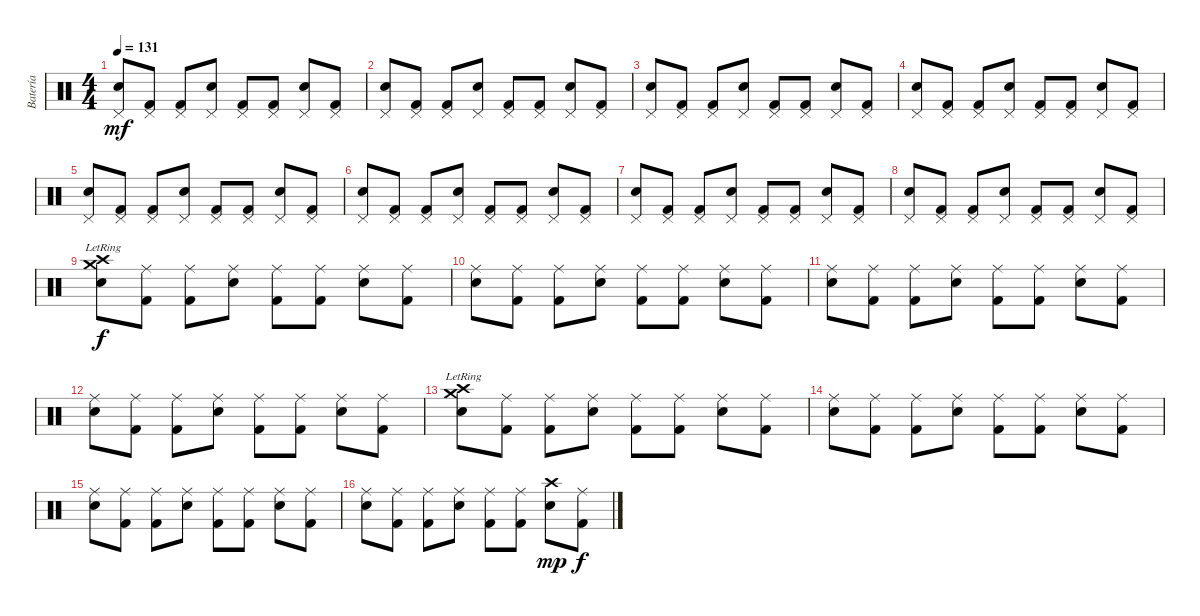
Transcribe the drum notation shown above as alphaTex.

\track ("Batería" "Batería") {instrument percussion}
\staff {score}
\articulation defaults
\ts (4 4)
\tempo 131
\clef neutral
\ks c
("Pedal Hi-Hat (hit)" "Snare (hit) 2").8{dy mf} ("Pedal Hi-Hat (hit)" "Kick (hit) 2").8 ("Pedal Hi-Hat (hit)" "Kick (hit) 2").8 ("Pedal Hi-Hat (hit)" "Snare (hit) 2").8 ("Pedal Hi-Hat (hit)" "Kick (hit) 2").8 ("Pedal Hi-Hat (hit)" "Kick (hit) 2").8 ("Pedal Hi-Hat (hit)" "Snare (hit) 2").8 ("Pedal Hi-Hat (hit)" "Kick (hit) 2").8 |
("Pedal Hi-Hat (hit)" "Snare (hit) 2").8 ("Pedal Hi-Hat (hit)" "Kick (hit) 2").8 ("Pedal Hi-Hat (hit)" "Kick (hit) 2").8 ("Pedal Hi-Hat (hit)" "Snare (hit) 2").8 ("Pedal Hi-Hat (hit)" "Kick (hit) 2").8 ("Pedal Hi-Hat (hit)" "Kick (hit) 2").8 ("Pedal Hi-Hat (hit)" "Snare (hit) 2").8 ("Pedal Hi-Hat (hit)" "Kick (hit) 2").8 |
("Pedal Hi-Hat (hit)" "Snare (hit) 2").8 ("Pedal Hi-Hat (hit)" "Kick (hit) 2").8 ("Pedal Hi-Hat (hit)" "Kick (hit) 2").8 ("Pedal Hi-Hat (hit)" "Snare (hit) 2").8 ("Pedal Hi-Hat (hit)" "Kick (hit) 2").8 ("Pedal Hi-Hat (hit)" "Kick (hit) 2").8 ("Pedal Hi-Hat (hit)" "Snare (hit) 2").8 ("Pedal Hi-Hat (hit)" "Kick (hit) 2").8 |
("Pedal Hi-Hat (hit)" "Snare (hit) 2").8 ("Pedal Hi-Hat (hit)" "Kick (hit) 2").8 ("Pedal Hi-Hat (hit)" "Kick (hit) 2").8 ("Pedal Hi-Hat (hit)" "Snare (hit) 2").8 ("Pedal Hi-Hat (hit)" "Kick (hit) 2").8 ("Pedal Hi-Hat (hit)" "Kick (hit) 2").8 ("Pedal Hi-Hat (hit)" "Snare (hit) 2").8 ("Pedal Hi-Hat (hit)" "Kick (hit) 2").8 |
("Pedal Hi-Hat (hit)" "Snare (hit) 2").8 ("Pedal Hi-Hat (hit)" "Kick (hit) 2").8 ("Pedal Hi-Hat (hit)" "Kick (hit) 2").8 ("Pedal Hi-Hat (hit)" "Snare (hit) 2").8 ("Pedal Hi-Hat (hit)" "Kick (hit) 2").8 ("Pedal Hi-Hat (hit)" "Kick (hit) 2").8 ("Pedal Hi-Hat (hit)" "Snare (hit) 2").8 ("Pedal Hi-Hat (hit)" "Kick (hit) 2").8 |
("Pedal Hi-Hat (hit)" "Snare (hit) 2").8 ("Pedal Hi-Hat (hit)" "Kick (hit) 2").8 ("Pedal Hi-Hat (hit)" "Kick (hit) 2").8 ("Pedal Hi-Hat (hit)" "Snare (hit) 2").8 ("Pedal Hi-Hat (hit)" "Kick (hit) 2").8 ("Pedal Hi-Hat (hit)" "Kick (hit) 2").8 ("Pedal Hi-Hat (hit)" "Snare (hit) 2").8 ("Pedal Hi-Hat (hit)" "Kick (hit) 2").8 |
("Pedal Hi-Hat (hit)" "Snare (hit) 2").8 ("Pedal Hi-Hat (hit)" "Kick (hit) 2").8 ("Pedal Hi-Hat (hit)" "Kick (hit) 2").8 ("Pedal Hi-Hat (hit)" "Snare (hit) 2").8 ("Pedal Hi-Hat (hit)" "Kick (hit) 2").8 ("Pedal Hi-Hat (hit)" "Kick (hit) 2").8 ("Pedal Hi-Hat (hit)" "Snare (hit) 2").8 ("Pedal Hi-Hat (hit)" "Kick (hit) 2").8 |
("Pedal Hi-Hat (hit)" "Snare (hit) 2").8 ("Pedal Hi-Hat (hit)" "Kick (hit) 2").8 ("Pedal Hi-Hat (hit)" "Kick (hit) 2").8 ("Pedal Hi-Hat (hit)" "Snare (hit) 2").8 ("Pedal Hi-Hat (hit)" "Kick (hit) 2").8 ("Pedal Hi-Hat (hit)" "Kick (hit) 2").8 ("Pedal Hi-Hat (hit)" "Snare (hit) 2").8 ("Pedal Hi-Hat (hit)" "Kick (hit) 2").8 |
("Crash medium (hit)"{lr} "Crash high (hit)" "Snare (hit) 2").8{dy f} ("Ride (middle)" "Kick (hit) 2").8 ("Ride (middle)" "Kick (hit) 2").8 ("Ride (middle)" "Snare (hit) 2").8 ("Ride (middle)" "Kick (hit) 2").8 ("Ride (middle)" "Kick (hit) 2").8 ("Ride (middle)" "Snare (hit) 2").8 ("Ride (middle)" "Kick (hit) 2").8 |
("Ride (middle)" "Snare (hit) 2").8 ("Ride (middle)" "Kick (hit) 2").8 ("Ride (middle)" "Kick (hit) 2").8 ("Ride (middle)" "Snare (hit) 2").8 ("Ride (middle)" "Kick (hit) 2").8 ("Ride (middle)" "Kick (hit) 2").8 ("Ride (middle)" "Snare (hit) 2").8 ("Ride (middle)" "Kick (hit) 2").8 |
("Ride (middle)" "Snare (hit) 2").8 ("Ride (middle)" "Kick (hit) 2").8 ("Ride (middle)" "Kick (hit) 2").8 ("Ride (middle)" "Snare (hit) 2").8 ("Ride (middle)" "Kick (hit) 2").8 ("Ride (middle)" "Kick (hit) 2").8 ("Ride (middle)" "Snare (hit) 2").8 ("Ride (middle)" "Kick (hit) 2").8 |
("Ride (middle)" "Snare (hit) 2").8 ("Ride (middle)" "Kick (hit) 2").8 ("Ride (middle)" "Kick (hit) 2").8 ("Ride (middle)" "Snare (hit) 2").8 ("Ride (middle)" "Kick (hit) 2").8 ("Ride (middle)" "Kick (hit) 2").8 ("Ride (middle)" "Snare (hit) 2").8 ("Ride (middle)" "Kick (hit) 2").8 |
("Crash medium (hit)"{lr} "Crash high (hit)" "Snare (hit) 2").8 ("Ride (middle)" "Kick (hit) 2").8 ("Ride (middle)" "Kick (hit) 2").8 ("Ride (middle)" "Snare (hit) 2").8 ("Ride (middle)" "Kick (hit) 2").8 ("Ride (middle)" "Kick (hit) 2").8 ("Ride (middle)" "Snare (hit) 2").8 ("Ride (middle)" "Kick (hit) 2").8 |
("Ride (middle)" "Snare (hit) 2").8 ("Ride (middle)" "Kick (hit) 2").8 ("Ride (middle)" "Kick (hit) 2").8 ("Ride (middle)" "Snare (hit) 2").8 ("Ride (middle)" "Kick (hit) 2").8 ("Ride (middle)" "Kick (hit) 2").8 ("Ride (middle)" "Snare (hit) 2").8 ("Ride (middle)" "Kick (hit) 2").8 |
("Ride (middle)" "Snare (hit) 2").8 ("Ride (middle)" "Kick (hit) 2").8 ("Ride (middle)" "Kick (hit) 2").8 ("Ride (middle)" "Snare (hit) 2").8 ("Ride (middle)" "Kick (hit) 2").8 ("Ride (middle)" "Kick (hit) 2").8 ("Ride (middle)" "Snare (hit) 2").8 ("Ride (middle)" "Kick (hit) 2").8 |
("Ride (middle)" "Snare (hit) 2").8 ("Ride (middle)" "Kick (hit) 2").8 ("Ride (middle)" "Kick (hit) 2").8 ("Ride (middle)" "Snare (hit) 2").8 ("Ride (middle)" "Kick (hit) 2").8 ("Ride (middle)" "Kick (hit) 2").8 ("Crash high (hit)" "Snare (hit) 2").8{dy mp} ("Ride (middle)" "Kick (hit) 2").8{dy f}
